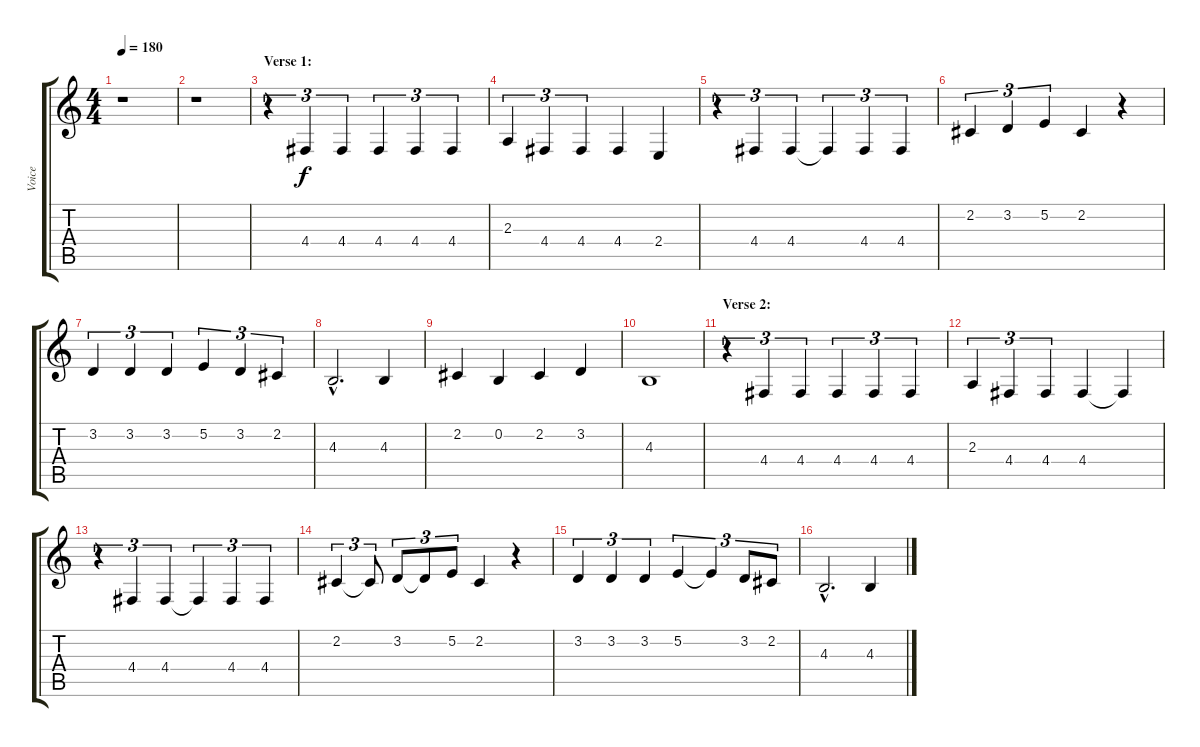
\track ("Voice" "Voice") {instrument cello}
\staff {score tabs}
\tuning (E4 B3 G3 D3 A2 E2) {hide}
\ts (4 4)
\tempo 180
\clef g2
\ks c
r.1{dy f} |
r.1 |
\section ("" "Verse 1:")
r.4{tu (3 2)} 4.4.4{tu (3 2)} 4.4.4{tu (3 2)} 4.4.4{tu (3 2)} 4.4.4{tu (3 2)} 4.4.4{tu (3 2)} |
2.3.4{tu (3 2)} 4.4.4{tu (3 2)} 4.4.4{tu (3 2)} 4.4.4 2.4.4 |
r.4{tu (3 2)} 4.4.4{tu (3 2)} 4.4.4{tu (3 2)} 4.4{t}.4{tu (3 2)} 4.4.4{tu (3 2)} 4.4.4{tu (3 2)} |
2.2.4{tu (3 2)} 3.2.4{tu (3 2)} 5.2.4{tu (3 2)} 2.2.4 r.4 |
3.2.4{tu (3 2)} 3.2.4{tu (3 2)} 3.2.4{tu (3 2)} 5.2.4{tu (3 2)} 3.2.4{tu (3 2)} 2.2.4{tu (3 2)} |
4.3{hac}.2{d} 4.3.4 |
2.2.4 0.2.4 2.2.4 3.2.4 |
4.3.1 |
\section ("" "Verse 2:")
r.4{tu (3 2)} 4.4.4{tu (3 2)} 4.4.4{tu (3 2)} 4.4.4{tu (3 2)} 4.4.4{tu (3 2)} 4.4.4{tu (3 2)} |
2.3.4{tu (3 2)} 4.4.4{tu (3 2)} 4.4.4{tu (3 2)} 4.4.4 4.4{t}.4 |
r.4{tu (3 2)} 4.4.4{tu (3 2)} 4.4.4{tu (3 2)} 4.4{t}.4{tu (3 2)} 4.4.4{tu (3 2)} 4.4.4{tu (3 2)} |
2.2.4{tu (3 2)} 2.2{t}.8{tu (3 2)} 3.2.8{tu (3 2)} 3.2{t}.8{tu (3 2)} 5.2.8{tu (3 2)} 2.2.4 r.4 |
3.2.4{tu (3 2)} 3.2.4{tu (3 2)} 3.2.4{tu (3 2)} 5.2.4{tu (3 2)} 5.2{t}.4{tu (3 2)} 3.2.8{tu (3 2)} 2.2.8{tu (3 2)} |
4.3{hac}.2{d} 4.3.4
